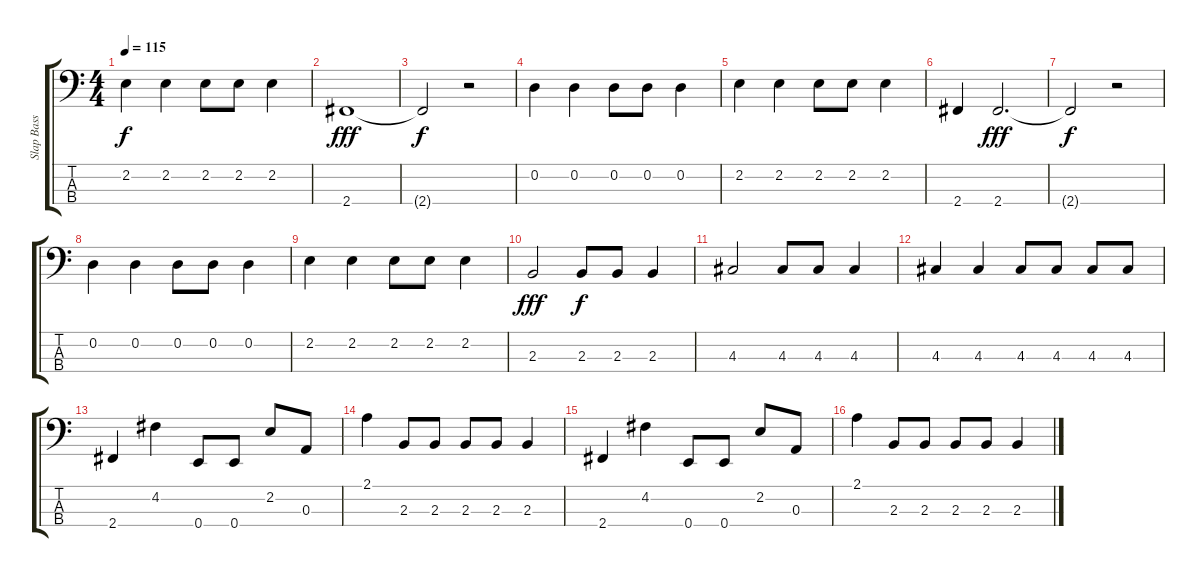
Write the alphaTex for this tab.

\track ("Slap Bass" "Slap Bass") {instrument slapbass1}
\staff {score tabs}
\tuning (G2 D2 A1 E1) {hide}
\ts (4 4)
\tempo 115
\clef f4
\ks c
2.2.4{dy f} 2.2.4 2.2.8 2.2.8 2.2.4 |
2.4.1{dy fff} |
2.4{t}.2{dy f} r.2 |
0.2.4 0.2.4 0.2.8 0.2.8 0.2.4 |
2.2.4 2.2.4 2.2.8 2.2.8 2.2.4 |
2.4.4 2.4.2{d dy fff} |
2.4{t}.2{dy f} r.2 |
0.2.4 0.2.4 0.2.8 0.2.8 0.2.4 |
2.2.4 2.2.4 2.2.8 2.2.8 2.2.4 |
2.3.2{dy fff} 2.3.8{dy f} 2.3.8 2.3.4 |
4.3.2 4.3.8 4.3.8 4.3.4 |
4.3.4 4.3.4 4.3.8 4.3.8 4.3.8 4.3.8 |
2.4.4 4.2.4 0.4.8 0.4.8 2.2.8 0.3.8 |
2.1.4 2.3.8 2.3.8 2.3.8 2.3.8 2.3.4 |
2.4.4 4.2.4 0.4.8 0.4.8 2.2.8 0.3.8 |
2.1.4 2.3.8 2.3.8 2.3.8 2.3.8 2.3.4
